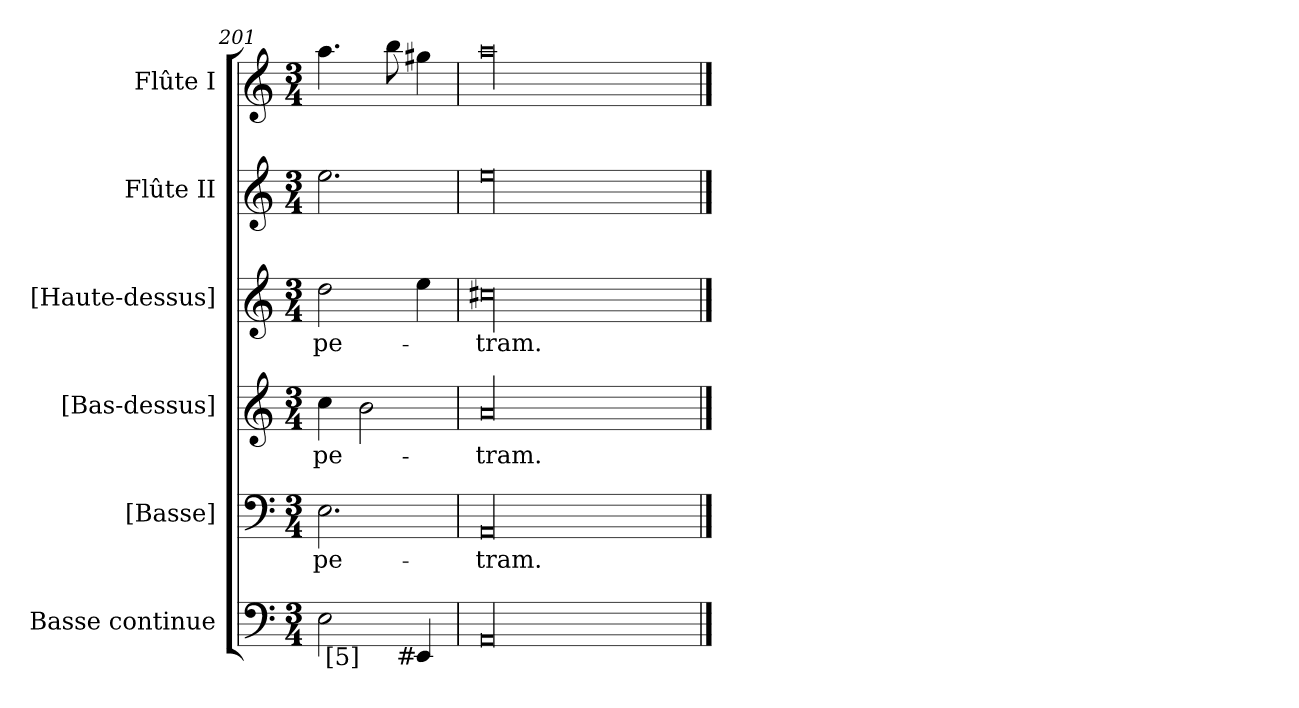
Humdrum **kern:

**kern	**kern	**text	**kern	**text	**kern	**text	**kern	**kern
*part6	*part5	*part5	*part4	*part4	*part3	*part3	*part2	*part1
*staff6	*staff5	*staff5	*staff4	*staff4	*staff3	*staff3	*staff2	*staff1
*I"Basse continue	*I"[Basse]	*	*I"[Bas-dessus]	*	*I"[Haute-dessus]	*	*I"Flûte II	*I"Flûte I
*I'B.c.	*I'B.	*	*	*	*	*	*I'Fl. II	*I'Fl. I
*clefF4	*clefF4	*	*clefG2	*	*clefG2	*	*clefG2	*clefG2
*k[]	*k[]	*	*k[]	*	*k[]	*	*k[]	*k[]
*a:	*a:	*	*a:	*	*a:	*	*a:	*a:
*M3/4	*M3/4	*	*M3/4	*	*M3/4	*	*M3/4	*M3/4
=201	=201	=201	=201	=201	=201	=201	=201	=201
!	!	!LO:LY:b:color=#000000	!	!	!	!	!	!
!	!	!	!	!LO:LY:b:color=#000000	!	!	!	!
!LO:TX:b:rj:t=[6]	!	!	!	!	!	!	!	!
!LO:TX:t=4	!	!	!	!	!	!	!	!
!	!	!	!	!	!	!LO:LY:b:color=#000000	!	!
*^	*	*	*	*	*	*	*	*
2Ei\	4ryy	2.Ei\	pe-	4cci\	pe-	2ddi\	pe-	2.eei\	4.aai\
!	!LO:TX:b:rj:t=[5]	!	!	!	!	!	!	!	!
.	2ryy	.	.	2bi\	.	.	.	.	.
.	.	.	.	.	.	.	.	.	8bbi\
!LO:TX:b:rj:t=#	!	!	!	!	!	!	!	!	!
4EEi/	.	.	.	.	.	4eei\	.	.	4gg#Xi\
*v	*v	*	*	*	*	*	*	*	*
=202	=202	=202	=202	=202	=202	=202	=202	=202
*^	*	*	*	*	*	*	*	*
!	!	!	!LO:LY:b:color=#000000	!	!	!	!	!	!
*v	*v	*	*	*	*	*	*	*	*
*^	*	*	*	*	*	*	*	*
!	!	!	!	!	!LO:LY:b:color=#000000	!	!	!	!
*v	*v	*	*	*	*	*	*	*	*
*^	*	*	*	*	*	*	*	*
!LO:TX:b:rj:t=[#]	!	!	!	!	!	!	!	!	!
!	!	!	!	!	!	!	!LO:LY:b:color=#000000	!	!
*v	*v	*	*	*	*	*	*	*	*
00AAi	00AAi	-tram.	00ai	-tram.	00cc#Xi	-tram.	00eei	00aai
==	==	==	==	==	==	==	==	==
*-	*-	*-	*-	*-	*-	*-	*-	*-
